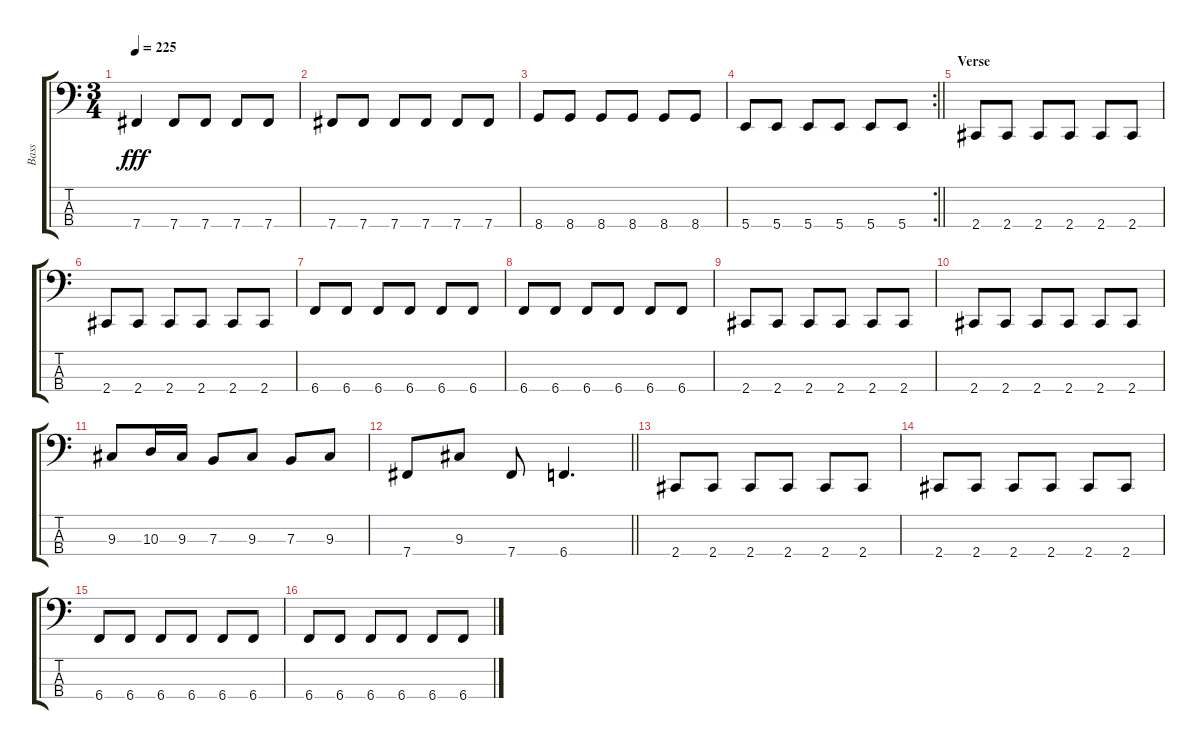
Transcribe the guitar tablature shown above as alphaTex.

\track ("Bass" "Bass") {instrument electricbassfinger}
\staff {score tabs}
\tuning (D2 A1 E1 B0) {hide}
\ts (3 4)
\tempo 225
\clef f4
\ks c
7.4.4{dy fff} 7.4.8 7.4.8 7.4.8 7.4.8 |
7.4.8 7.4.8 7.4.8 7.4.8 7.4.8 7.4.8 |
8.4.8 8.4.8 8.4.8 8.4.8 8.4.8 8.4.8 |
\rc 2
\barLineRight lightlight
5.4.8 5.4.8 5.4.8 5.4.8 5.4.8 5.4.8 |
\section ("" "Verse")
2.4.8 2.4.8 2.4.8 2.4.8 2.4.8 2.4.8 |
2.4.8 2.4.8 2.4.8 2.4.8 2.4.8 2.4.8 |
6.4.8 6.4.8 6.4.8 6.4.8 6.4.8 6.4.8 |
6.4.8 6.4.8 6.4.8 6.4.8 6.4.8 6.4.8 |
2.4.8 2.4.8 2.4.8 2.4.8 2.4.8 2.4.8 |
2.4.8 2.4.8 2.4.8 2.4.8 2.4.8 2.4.8 |
9.3.8 10.3.16 9.3.16 7.3.8 9.3.8 7.3.8 9.3.8 |
\barLineRight lightlight
7.4.8 9.3.8 7.4.8 6.4.4{d} |
2.4.8 2.4.8 2.4.8 2.4.8 2.4.8 2.4.8 |
2.4.8 2.4.8 2.4.8 2.4.8 2.4.8 2.4.8 |
6.4.8 6.4.8 6.4.8 6.4.8 6.4.8 6.4.8 |
6.4.8 6.4.8 6.4.8 6.4.8 6.4.8 6.4.8
